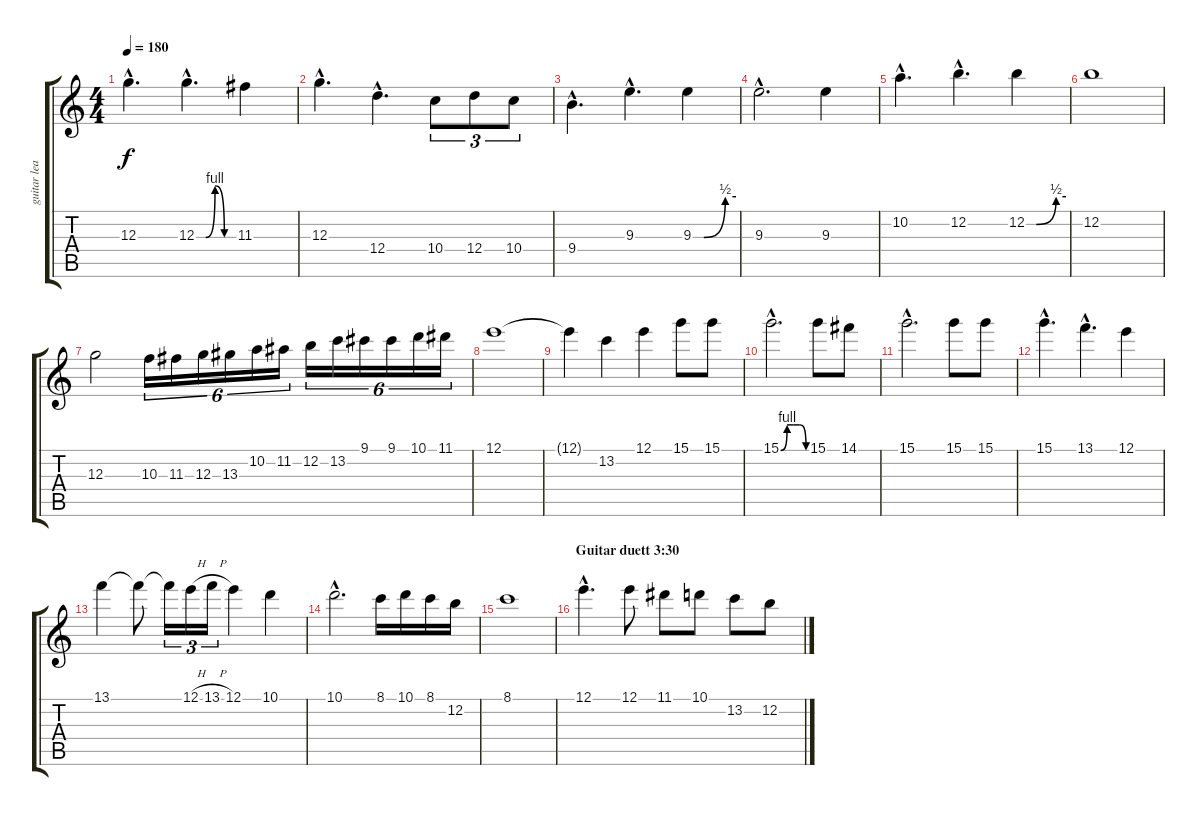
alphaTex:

\track ("guitar lead r" "guitar lea") {instrument overdrivenguitar}
\staff {score tabs}
\tuning (E4 B3 G3 D3 A2 E2) {hide}
\ts (4 4)
\tempo 180
\clef g2
\ks c
12.3{hac}.4{d dy f} 12.3{be (custom 0 0 15 0 30 4 45 0 60 0) hac}.4{d} 11.3.4 |
12.3{hac}.4{d} 12.4{hac}.4{d} 10.4.8{tu (3 2)} 12.4.8{tu (3 2)} 10.4.8{tu (3 2)} |
9.4{hac}.4{d} 9.3{hac}.4{d} 9.3{be (custom 0 0 15 0 45 2 60 2)}.4 |
9.3{hac}.2{d} 9.3.4 |
10.2{hac}.4{d} 12.2{hac}.4{d} 12.2{be (custom 0 0 15 0 45 2 60 2)}.4 |
12.2.1 |
12.3.2 10.3.16{tu (6 4)} 11.3.16{tu (6 4)} 12.3.16{tu (6 4)} 13.3.16{tu (6 4)} 10.2.16{tu (6 4)} 11.2.16{tu (6 4)} 12.2.16{tu (6 4)} 13.2.16{tu (6 4)} 9.1.16{tu (6 4)} 9.1.16{tu (6 4)} 10.1.16{tu (6 4)} 11.1.16{tu (6 4)} |
12.1.1 |
12.1{t}.4 13.2.4 12.1.4 15.1.8 15.1.8 |
15.1{be (custom 0 0 15 4 30 4 45 4 60 0) hac}.2{d} 15.1.8 14.1.8 |
15.1{hac}.2{d} 15.1.8 15.1.8 |
15.1{hac}.4{d} 13.1{hac}.4{d} 12.1.4 |
13.1.4 13.1{t}.8 13.1{t}.16{tu (3 2)} 12.1{h}.16{tu (3 2)} 13.1{h}.16{tu (3 2)} 12.1.4 10.1.4 |
10.1{hac}.2{d} 8.1.16 10.1.16 8.1.16 12.2.16 |
8.1.1 |
\section ("" "Guitar duett 3:30")
12.1{hac}.4{d} 12.1.8 11.1.8 10.1.8 13.2.8 12.2.8
